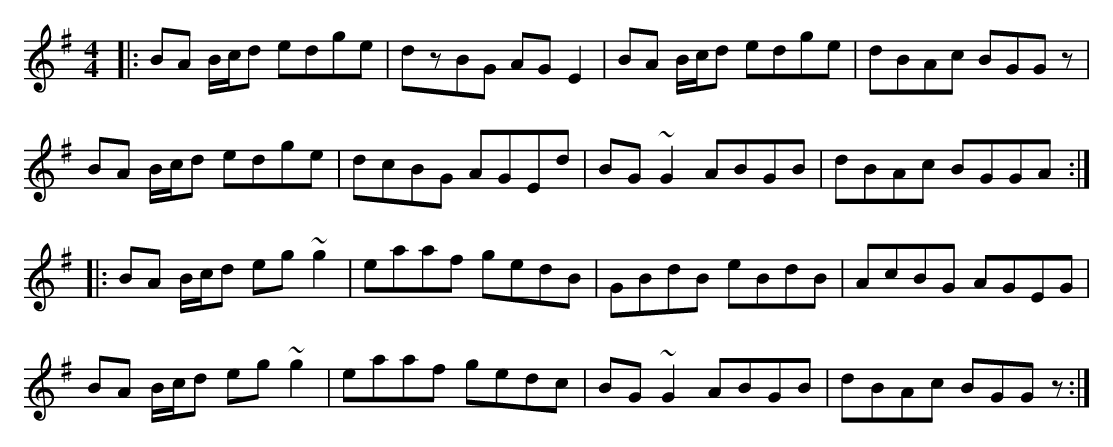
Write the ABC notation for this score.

X:1
M:4/4
K:G
|:BA B/c/d edge|dzBG AGE2|BA B/c/d edge|dBAc BGGz|
BA B/c/d edge|dcBG AGEd|BG~G2 ABGB|dBAc BGGA:|
|:BA B/c/d eg~g2|eaaf gedB|GBdB eBdB|AcBG AGEG|
BA B/c/d eg~g2|eaaf gedc|BG~G2 ABGB|dBAc BGGz:|
